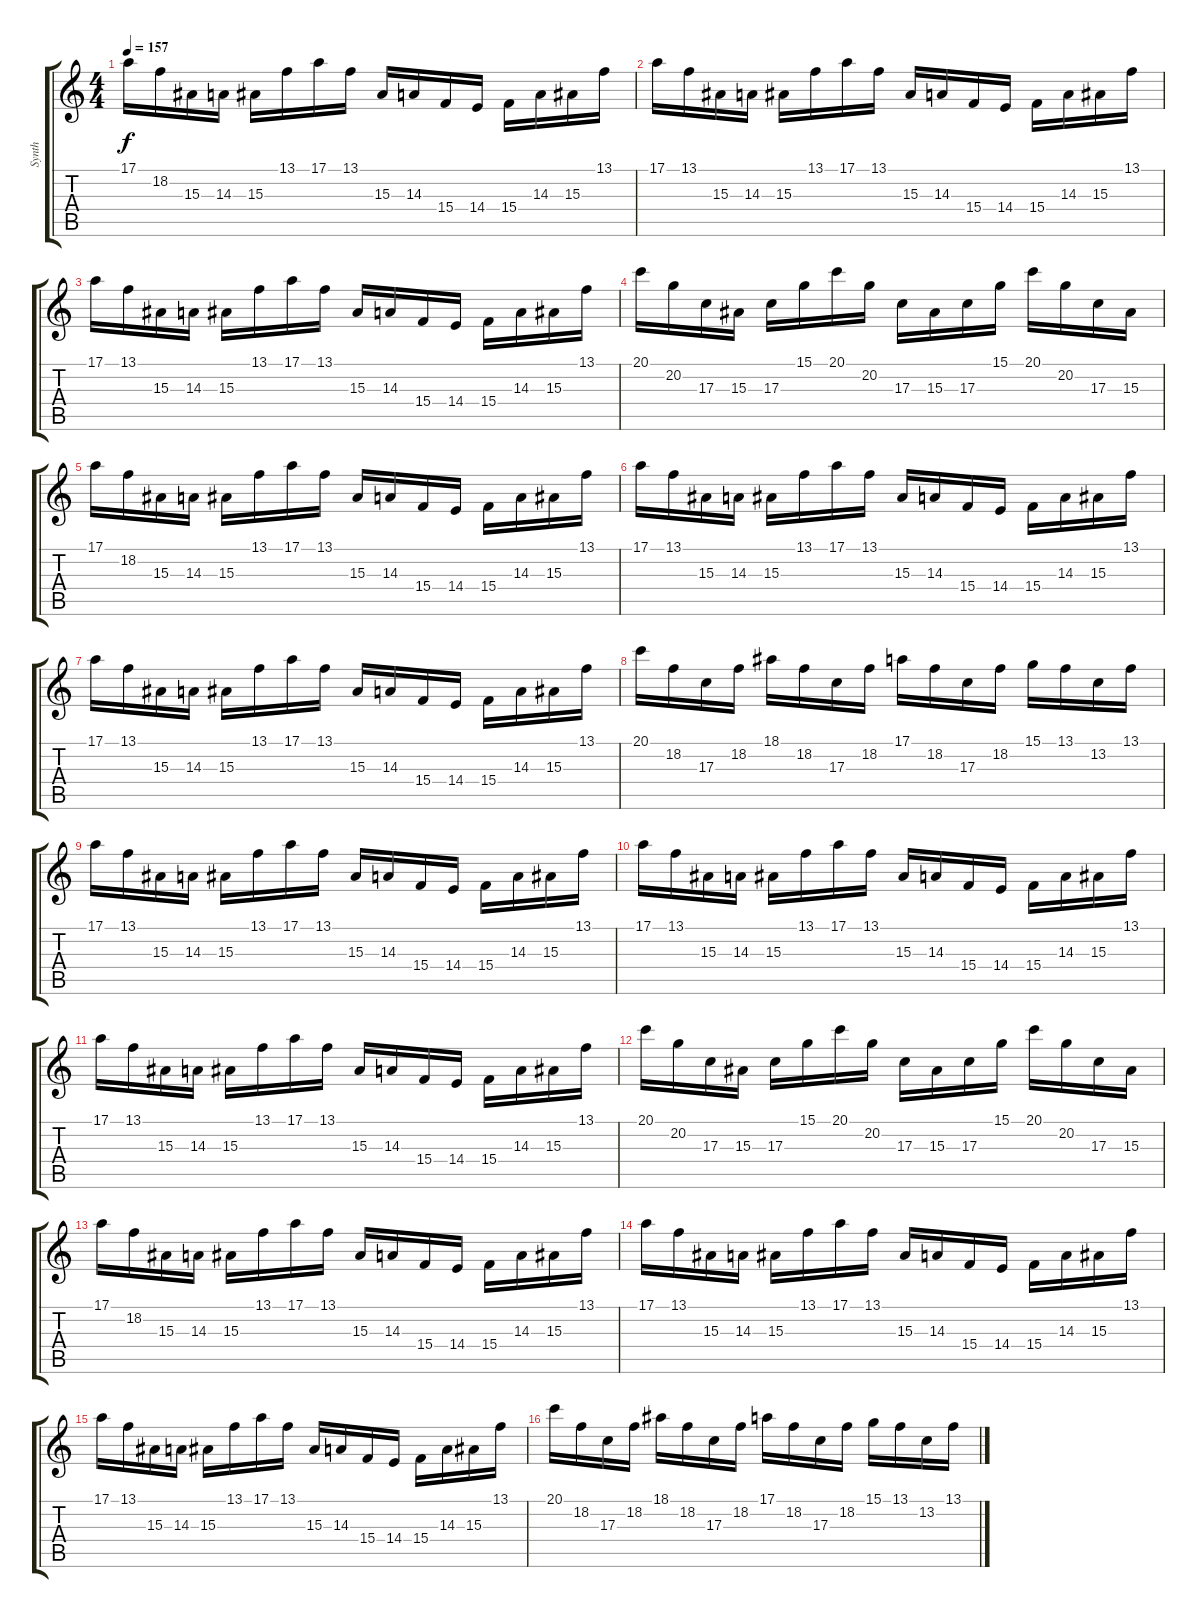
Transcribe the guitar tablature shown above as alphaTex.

\track ("Synth" "Synth") {instrument xylophone}
\staff {score tabs}
\tuning (E4 B3 G3 D3 A2 E2) {hide}
\ts (4 4)
\tempo 157
\clef g2
\ks c
17.1.16{dy f instrument xylophone} 18.2.16 15.3.16 14.3.16 15.3.16 13.1.16 17.1.16 13.1.16 15.3.16 14.3.16 15.4.16 14.4.16 15.4.16 14.3.16 15.3.16 13.1.16 |
17.1.16 13.1.16 15.3.16 14.3.16 15.3.16 13.1.16 17.1.16 13.1.16 15.3.16 14.3.16 15.4.16 14.4.16 15.4.16 14.3.16 15.3.16 13.1.16 |
17.1.16 13.1.16 15.3.16 14.3.16 15.3.16 13.1.16 17.1.16 13.1.16 15.3.16 14.3.16 15.4.16 14.4.16 15.4.16 14.3.16 15.3.16 13.1.16 |
20.1.16 20.2.16 17.3.16 15.3.16 17.3.16 15.1.16 20.1.16 20.2.16 17.3.16 15.3.16 17.3.16 15.1.16 20.1.16 20.2.16 17.3.16 15.3.16 |
17.1.16 18.2.16 15.3.16 14.3.16 15.3.16 13.1.16 17.1.16 13.1.16 15.3.16 14.3.16 15.4.16 14.4.16 15.4.16 14.3.16 15.3.16 13.1.16 |
17.1.16 13.1.16 15.3.16 14.3.16 15.3.16 13.1.16 17.1.16 13.1.16 15.3.16 14.3.16 15.4.16 14.4.16 15.4.16 14.3.16 15.3.16 13.1.16 |
17.1.16 13.1.16 15.3.16 14.3.16 15.3.16 13.1.16 17.1.16 13.1.16 15.3.16 14.3.16 15.4.16 14.4.16 15.4.16 14.3.16 15.3.16 13.1.16 |
20.1.16 18.2.16 17.3.16 18.2.16 18.1.16 18.2.16 17.3.16 18.2.16 17.1.16 18.2.16 17.3.16 18.2.16 15.1.16 13.1.16 13.2.16 13.1.16 |
17.1.16 13.1.16 15.3.16 14.3.16 15.3.16 13.1.16 17.1.16 13.1.16 15.3.16 14.3.16 15.4.16 14.4.16 15.4.16 14.3.16 15.3.16 13.1.16 |
17.1.16 13.1.16 15.3.16 14.3.16 15.3.16 13.1.16 17.1.16 13.1.16 15.3.16 14.3.16 15.4.16 14.4.16 15.4.16 14.3.16 15.3.16 13.1.16 |
17.1.16 13.1.16 15.3.16 14.3.16 15.3.16 13.1.16 17.1.16 13.1.16 15.3.16 14.3.16 15.4.16 14.4.16 15.4.16 14.3.16 15.3.16 13.1.16 |
20.1.16 20.2.16 17.3.16 15.3.16 17.3.16 15.1.16 20.1.16 20.2.16 17.3.16 15.3.16 17.3.16 15.1.16 20.1.16 20.2.16 17.3.16 15.3.16 |
17.1.16 18.2.16 15.3.16 14.3.16 15.3.16 13.1.16 17.1.16 13.1.16 15.3.16 14.3.16 15.4.16 14.4.16 15.4.16 14.3.16 15.3.16 13.1.16 |
17.1.16 13.1.16 15.3.16 14.3.16 15.3.16 13.1.16 17.1.16 13.1.16 15.3.16 14.3.16 15.4.16 14.4.16 15.4.16 14.3.16 15.3.16 13.1.16 |
17.1.16 13.1.16 15.3.16 14.3.16 15.3.16 13.1.16 17.1.16 13.1.16 15.3.16 14.3.16 15.4.16 14.4.16 15.4.16 14.3.16 15.3.16 13.1.16 |
20.1.16 18.2.16 17.3.16 18.2.16 18.1.16 18.2.16 17.3.16 18.2.16 17.1.16 18.2.16 17.3.16 18.2.16 15.1.16 13.1.16 13.2.16 13.1.16
